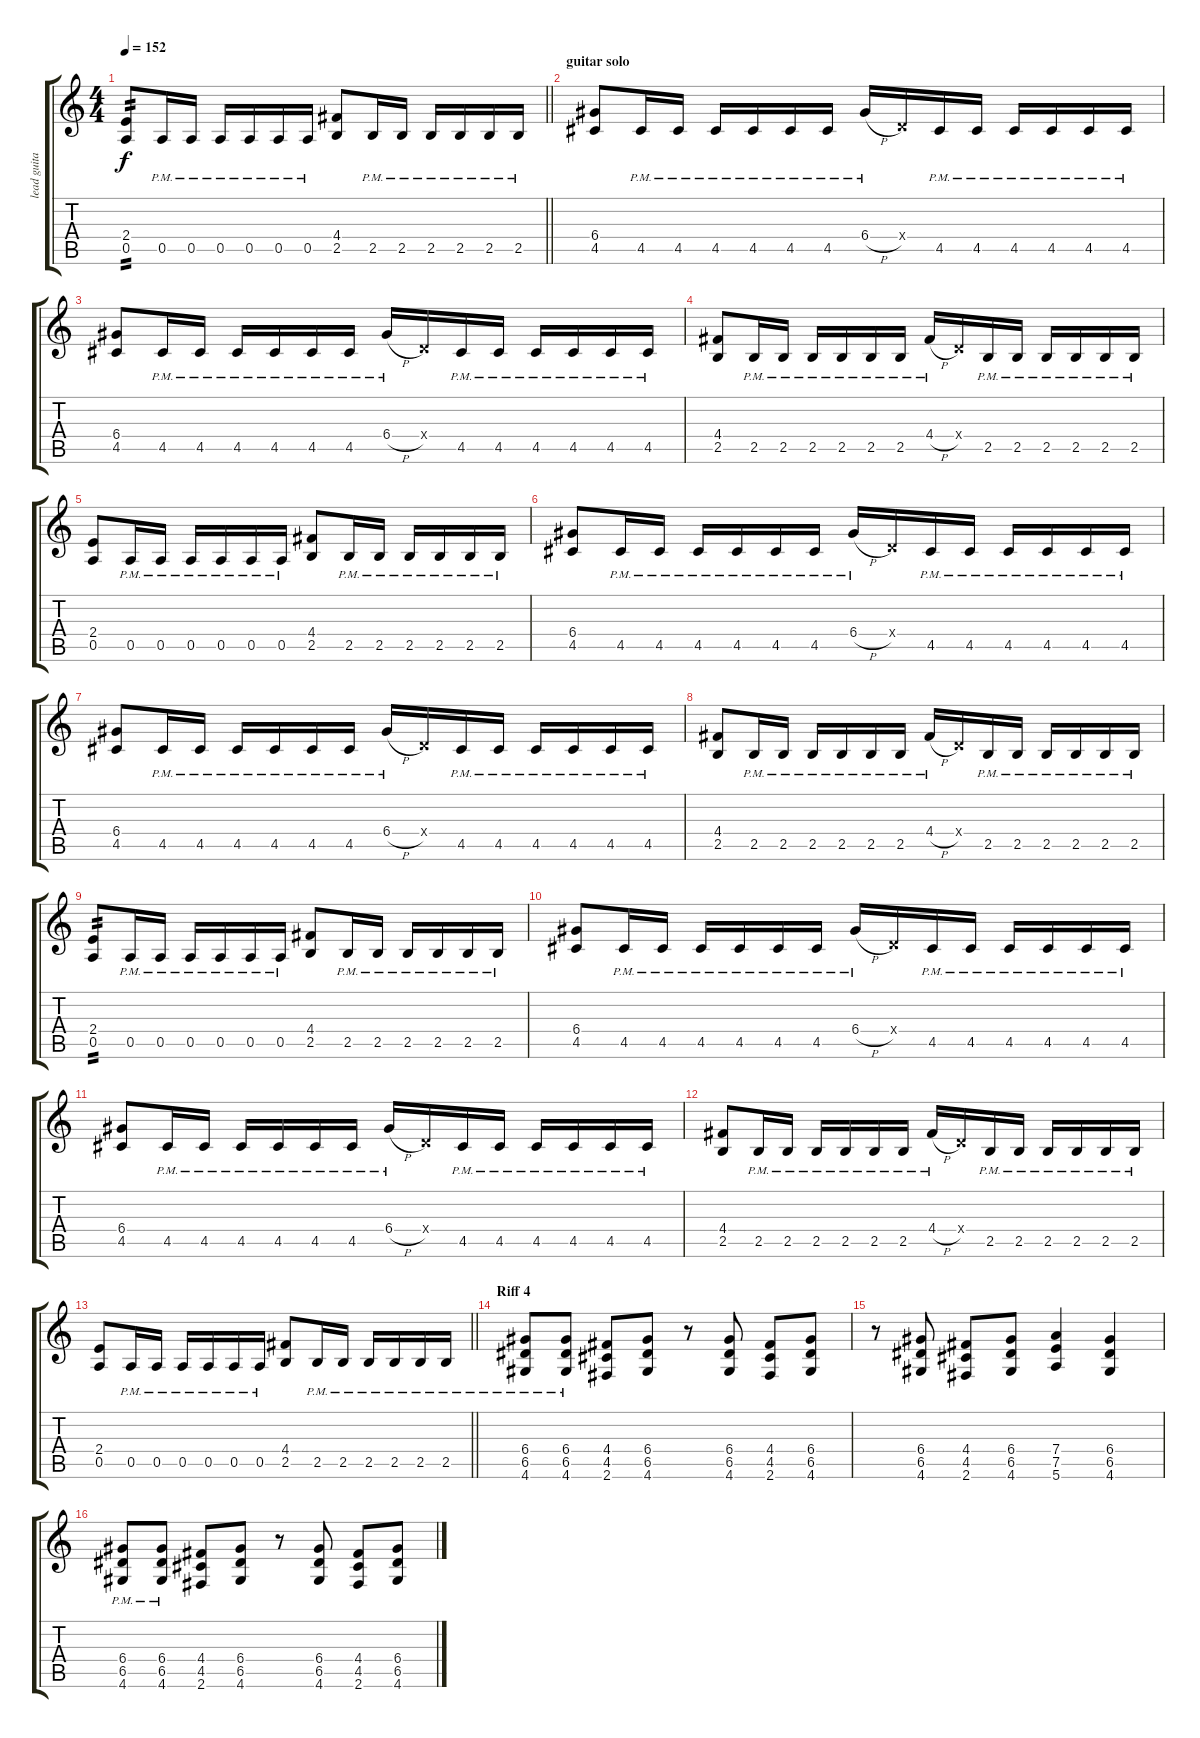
\track ("lead guitar" "lead guita") {instrument distortionguitar}
\staff {score tabs}
\tuning (E4 B3 G3 D3 A2 E2) {hide}
\ts (4 4)
\tempo 152
\clef g2
\barLineRight lightlight
\ks c
(2.4 0.5).8{tp 2 dy f} 0.5{pm}.16 0.5{pm}.16 0.5{pm}.16 0.5{pm}.16 0.5{pm}.16 0.5{pm}.16 (4.4 2.5).8 2.5{pm}.16 2.5{pm}.16 2.5{pm}.16 2.5{pm}.16 2.5{pm}.16 2.5{pm}.16 |
\section ("" "guitar solo")
(6.4 4.5).8 4.5{pm}.16 4.5{pm}.16 4.5{pm}.16 4.5{pm}.16 4.5{pm}.16 4.5{pm}.16 6.4{h pm}.16 0.4{x}.16 4.5{pm}.16 4.5{pm}.16 4.5{pm}.16 4.5{pm}.16 4.5{pm}.16 4.5{pm}.16 |
(6.4 4.5).8 4.5{pm}.16 4.5{pm}.16 4.5{pm}.16 4.5{pm}.16 4.5{pm}.16 4.5{pm}.16 6.4{h pm}.16 0.4{x}.16 4.5{pm}.16 4.5{pm}.16 4.5{pm}.16 4.5{pm}.16 4.5{pm}.16 4.5{pm}.16 |
(4.4 2.5).8 2.5{pm}.16 2.5{pm}.16 2.5{pm}.16 2.5{pm}.16 2.5{pm}.16 2.5{pm}.16 4.4{h pm}.16 0.4{x}.16 2.5{pm}.16 2.5{pm}.16 2.5{pm}.16 2.5{pm}.16 2.5{pm}.16 2.5{pm}.16 |
(2.4 0.5).8 0.5{pm}.16 0.5{pm}.16 0.5{pm}.16 0.5{pm}.16 0.5{pm}.16 0.5{pm}.16 (4.4 2.5).8 2.5{pm}.16 2.5{pm}.16 2.5{pm}.16 2.5{pm}.16 2.5{pm}.16 2.5{pm}.16 |
(6.4 4.5).8 4.5{pm}.16 4.5{pm}.16 4.5{pm}.16 4.5{pm}.16 4.5{pm}.16 4.5{pm}.16 6.4{h pm}.16 0.4{x}.16 4.5{pm}.16 4.5{pm}.16 4.5{pm}.16 4.5{pm}.16 4.5{pm}.16 4.5{pm}.16 |
(6.4 4.5).8 4.5{pm}.16 4.5{pm}.16 4.5{pm}.16 4.5{pm}.16 4.5{pm}.16 4.5{pm}.16 6.4{h pm}.16 0.4{x}.16 4.5{pm}.16 4.5{pm}.16 4.5{pm}.16 4.5{pm}.16 4.5{pm}.16 4.5{pm}.16 |
(4.4 2.5).8 2.5{pm}.16 2.5{pm}.16 2.5{pm}.16 2.5{pm}.16 2.5{pm}.16 2.5{pm}.16 4.4{h pm}.16 0.4{x}.16 2.5{pm}.16 2.5{pm}.16 2.5{pm}.16 2.5{pm}.16 2.5{pm}.16 2.5{pm}.16 |
(2.4 0.5).8{tp 2} 0.5{pm}.16 0.5{pm}.16 0.5{pm}.16 0.5{pm}.16 0.5{pm}.16 0.5{pm}.16 (4.4 2.5).8 2.5{pm}.16 2.5{pm}.16 2.5{pm}.16 2.5{pm}.16 2.5{pm}.16 2.5{pm}.16 |
(6.4 4.5).8 4.5{pm}.16 4.5{pm}.16 4.5{pm}.16 4.5{pm}.16 4.5{pm}.16 4.5{pm}.16 6.4{h pm}.16 0.4{x}.16 4.5{pm}.16 4.5{pm}.16 4.5{pm}.16 4.5{pm}.16 4.5{pm}.16 4.5{pm}.16 |
(6.4 4.5).8 4.5{pm}.16 4.5{pm}.16 4.5{pm}.16 4.5{pm}.16 4.5{pm}.16 4.5{pm}.16 6.4{h pm}.16 0.4{x}.16 4.5{pm}.16 4.5{pm}.16 4.5{pm}.16 4.5{pm}.16 4.5{pm}.16 4.5{pm}.16 |
(4.4 2.5).8 2.5{pm}.16 2.5{pm}.16 2.5{pm}.16 2.5{pm}.16 2.5{pm}.16 2.5{pm}.16 4.4{h pm}.16 0.4{x}.16 2.5{pm}.16 2.5{pm}.16 2.5{pm}.16 2.5{pm}.16 2.5{pm}.16 2.5{pm}.16 |
\barLineRight lightlight
(2.4 0.5).8 0.5{pm}.16 0.5{pm}.16 0.5{pm}.16 0.5{pm}.16 0.5{pm}.16 0.5{pm}.16 (4.4 2.5).8 2.5{pm}.16 2.5{pm}.16 2.5{pm}.16 2.5{pm}.16 2.5{pm}.16 2.5{pm}.16 |
\section ("" "Riff 4")
(6.4{pm} 6.5{pm} 4.6{pm}).8 (6.4{pm} 6.5{pm} 4.6{pm}).8 (4.4 4.5 2.6).8 (6.4 6.5 4.6).8 r.8 (6.4 6.5 4.6).8 (4.4 4.5 2.6).8 (6.4 6.5 4.6).8 |
r.8 (6.4 6.5 4.6).8 (4.4 4.5 2.6).8 (6.4 6.5 4.6).8 (7.4 7.5 5.6).4 (6.4 6.5 4.6).4 |
(6.4{pm} 6.5{pm} 4.6{pm}).8 (6.4{pm} 6.5{pm} 4.6{pm}).8 (4.4 4.5 2.6).8 (6.4 6.5 4.6).8 r.8 (6.4 6.5 4.6).8 (4.4 4.5 2.6).8 (6.4 6.5 4.6).8
